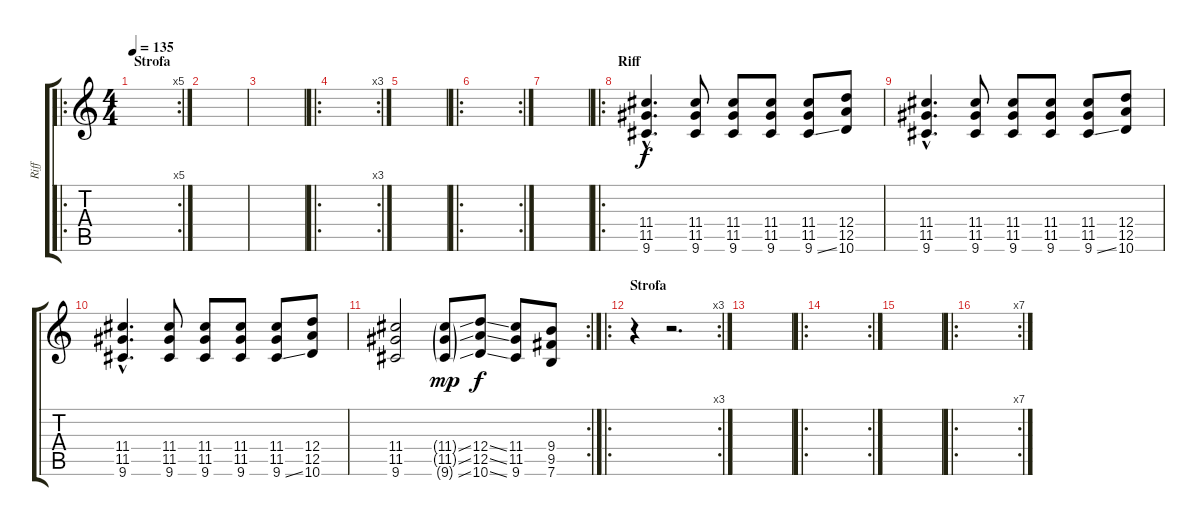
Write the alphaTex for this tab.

\track ("Riff" "Riff") {instrument overdrivenguitar}
\staff {score tabs}
\tuning (E4 B3 G3 D3 A2 E2) {hide}
\ro
\rc 5
\ts (4 4)
\section ("" "Strofa")
\tempo 135
\clef g2
\ks c
|
|
|
\ro
\rc 3
|
|
\ro
\rc 2
|
|
\ro
\section ("" "Riff")
(11.4{hac} 11.5{hac} 9.6{hac}).4{d} (11.4 11.5 9.6).8 (11.4 11.5 9.6).8 (11.4 11.5 9.6).8 (11.4 11.5 9.6{ss}).8 (12.4 12.5 10.6).8 |
(11.4{hac} 11.5{hac} 9.6{hac}).4{d} (11.4 11.5 9.6).8 (11.4 11.5 9.6).8 (11.4 11.5 9.6).8 (11.4 11.5 9.6{ss}).8 (12.4 12.5 10.6).8 |
(11.4{hac} 11.5{hac} 9.6{hac}).4{d} (11.4 11.5 9.6).8 (11.4 11.5 9.6).8 (11.4 11.5 9.6).8 (11.4 11.5 9.6{ss}).8 (12.4 12.5 10.6).8 |
\rc 2
(11.4 11.5 9.6).2 (11.4{ss g} 11.5{ss g} 9.6{ss g}).8{dy mp} (12.4{ss} 12.5{ss} 10.6{ss}).8{dy f} (11.4 11.5 9.6).8 (9.4 9.5 7.6).8 |
\ro
\rc 3
\section ("" "Strofa")
r.4 r.2{d} |
|
\ro
\rc 2
|
|
\ro
\rc 7
